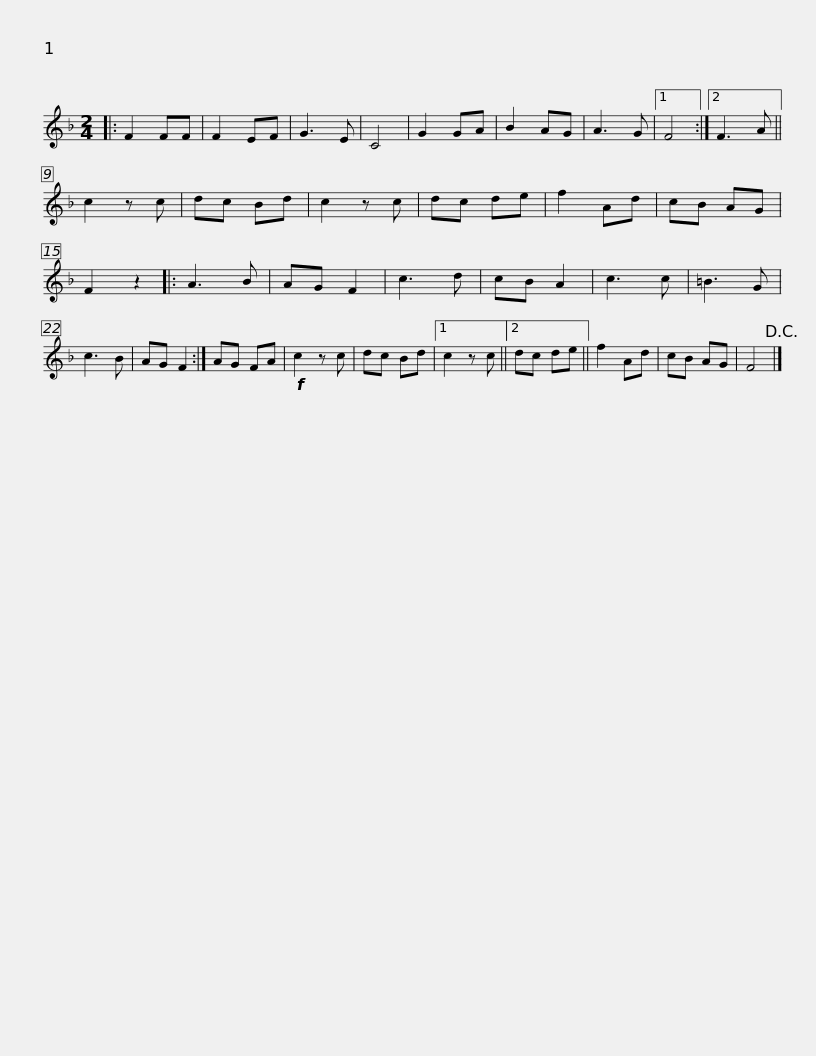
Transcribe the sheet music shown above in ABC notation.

X:1
L:1/8
M:2/4
I:linebreak $
K:none
V:1 treble transpose=-2
V:1
[K:F]|: F2 FF | F2 EF | G3 E | C4 |$ G2 GA | %5
 B2 AG | A3 G |1 F4 :|2$ F3 A || c2 z c | %10
 dc Bd | c2 z c |$ dc de | f2 Ad | cB AG | %15
 F2 z2 |:$ A3 B | AG F2 | c3 d | cB A2 |$ %20
 c3 c | =B3 G | c3 B | AG F2 :|$ AG FA | %25
!f! c2 z c | dc Bd |1 c2 z c ||2$ dc de || f2 Ad | %30
 cB AG | F4!D.C.! |] %32
